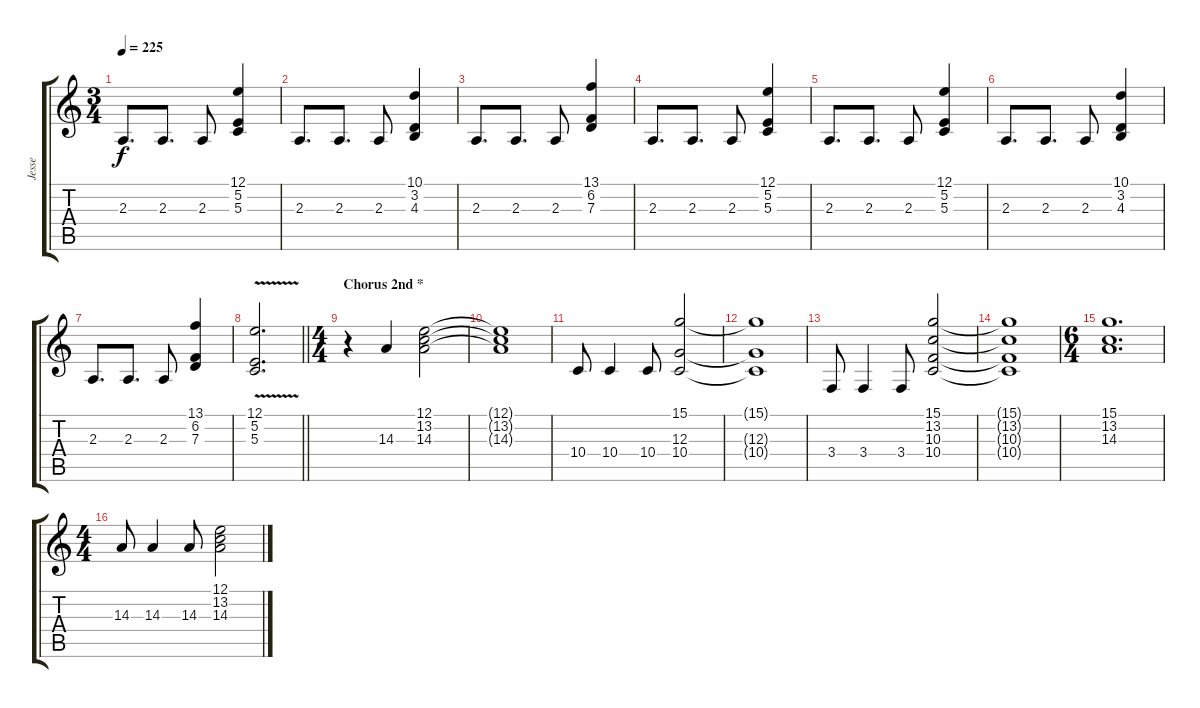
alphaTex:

\track ("Jesse" "Jesse") {instrument rockorgan}
\staff {score tabs}
\tuning (E4 B3 G3 D3 A2 E2) {hide}
\ts (3 4)
\tempo 225
\clef g2
\ks c
2.3.8{d dy f} 2.3.8{d} 2.3.8 (12.1 5.2 5.3).4 |
2.3.8{d} 2.3.8{d} 2.3.8 (10.1 3.2 4.3).4 |
2.3.8{d} 2.3.8{d} 2.3.8 (13.1 6.2 7.3).4 |
2.3.8{d} 2.3.8{d} 2.3.8 (12.1 5.2 5.3).4 |
2.3.8{d} 2.3.8{d} 2.3.8 (12.1 5.2 5.3).4 |
2.3.8{d} 2.3.8{d} 2.3.8 (10.1 3.2 4.3).4 |
2.3.8{d} 2.3.8{d} 2.3.8 (13.1 6.2 7.3).4 |
\barLineRight lightlight
(12.1 5.2 5.3{v}).2{d} |
\ts (4 4)
\section ("" "Chorus 2nd *")
r.4{instrument electricpiano1} 14.3.4 (12.1 13.2 14.3).2 |
(12.1{t} 13.2{t} 14.3{t}).1 |
10.4.8 10.4.4 10.4.8 (15.1 12.3 10.4).2 |
(15.1{t} 12.3{t} 10.4{t}).1 |
3.4.8 3.4.4 3.4.8 (15.1 13.2 10.3 10.4).2 |
(15.1{t} 13.2{t} 10.3{t} 10.4{t}).1 |
\ts (6 4)
(15.1 13.2 14.3).1{d} |
\ts (4 4)
14.3.8 14.3.4 14.3.8 (12.1 13.2 14.3).2
